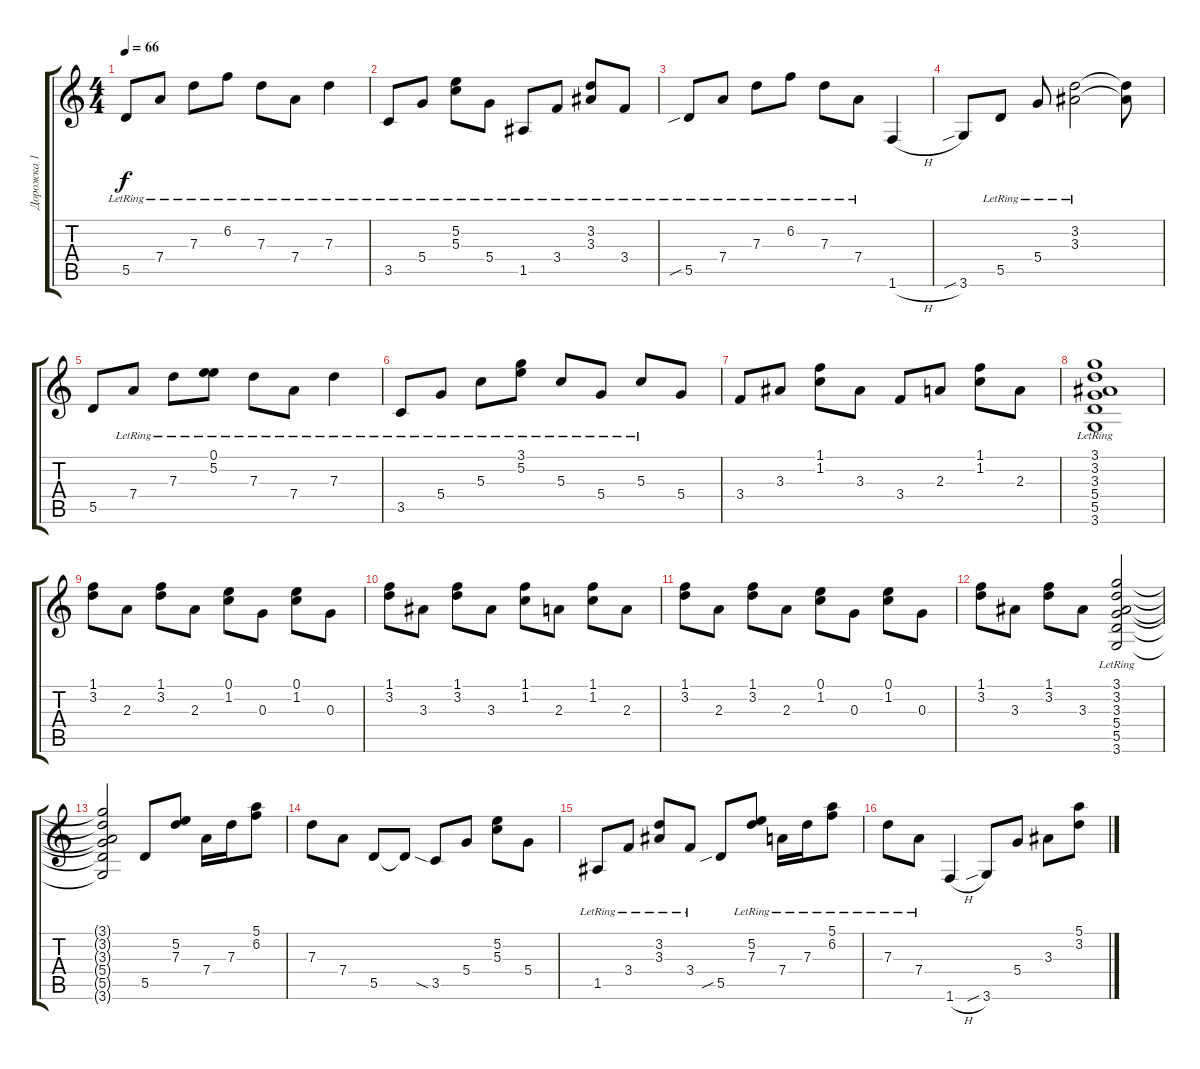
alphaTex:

\track ("Дорожка 1" "Дорожка 1") {instrument acousticguitarsteel}
\staff {score tabs}
\tuning (E4 B3 G3 D3 A2 E2) {hide}
\ts (4 4)
\tempo 66
\clef g2
\ks c
5.5{lr}.8{dy f instrument acousticguitarsteel} 7.4{lr}.8 7.3{lr}.8 6.2{lr}.8 7.3{lr}.8 7.4{lr}.8 7.3{lr}.4 |
3.5{lr}.8 5.4{lr}.8 (5.2{lr} 5.3{lr}).8 5.4{lr}.8 1.5{lr}.8 3.4{lr}.8 (3.2{lr} 3.3{lr}).8 3.4{lr}.8 |
5.5{sib lr}.8 7.4{lr}.8 7.3{lr}.8 6.2{lr}.8 7.3{lr}.8 7.4{lr}.8 1.6{h}.4 |
3.6{sib}.8 5.5{lr}.8 5.4{lr}.8 (3.2 3.3{lr}).2 (3.2{t} 3.3{t}).8 |
5.5.8 7.4{lr}.8 7.3{lr}.8 (0.1{lr} 5.2{lr}).8 7.3{lr}.8 7.4{lr}.8 7.3{lr}.4 |
3.5{lr}.8 5.4{lr}.8 5.3{lr}.8 (3.1{lr} 5.2{lr}).8 5.3{lr}.8 5.4{lr}.8 5.3{lr}.8 5.4.8 |
3.4.8 3.3.8 (1.1 1.2).8 3.3.8 3.4.8 2.3.8 (1.1 1.2).8 2.3.8 |
(3.1{lr} 3.2{lr} 3.3{lr} 5.4{lr} 5.5{lr} 3.6{lr}).1 |
(1.1 3.2).8 2.3.8 (1.1 3.2).8 2.3.8 (0.1 1.2).8 0.3.8 (0.1 1.2).8 0.3.8 |
(1.1 3.2).8 3.3.8 (1.1 3.2).8 3.3.8 (1.1 1.2).8 2.3.8 (1.1 1.2).8 2.3.8 |
(1.1 3.2).8 2.3.8 (1.1 3.2).8 2.3.8 (0.1 1.2).8 0.3.8 (0.1 1.2).8 0.3.8 |
(1.1 3.2).8 3.3.8 (1.1 3.2).8 3.3.8 (3.1{lr} 3.2{lr} 3.3{lr} 5.4{lr} 5.5{lr} 3.6{lr}).2 |
(3.1{t} 3.2{t} 3.3{t} 5.4{t} 5.5{t} 3.6{t}).2 5.5.8 (5.2 7.3).8 7.4.16 7.3.16 (5.1 6.2).8 |
7.3.8 7.4.8 5.5.8 5.5{t}.8 3.5{sia}.8 5.4.8 (5.2 5.3).8 5.4.8 |
1.5{lr}.8 3.4{lr}.8 (3.2{lr} 3.3{lr}).8 3.4{lr}.8 5.5{sib}.8 (5.2{lr} 7.3{lr}).8 7.4{lr}.16 7.3{lr}.16 (5.1{lr} 6.2{lr}).8 |
7.3{lr}.8 7.4{lr}.8 1.6{h}.4 3.6{sib}.8 5.4.8 3.3.8 (5.1 3.2).8
